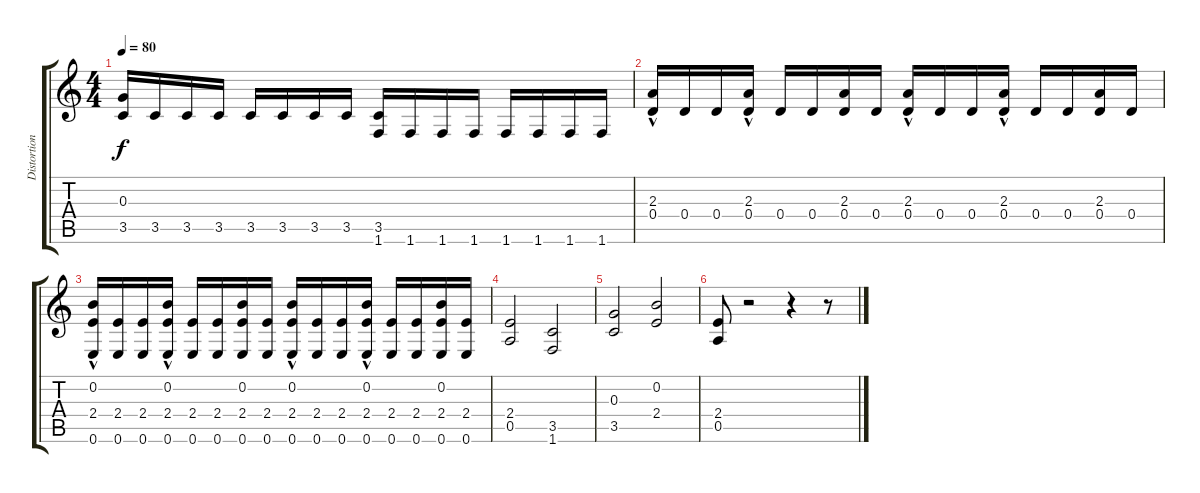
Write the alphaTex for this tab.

\track ("Distortion GTR" "Distortion") {instrument distortionguitar}
\staff {score tabs}
\tuning (E4 B3 G3 D3 A2 E2) {hide}
\ts (4 4)
\tempo 80
\clef g2
\ks c
(0.3 3.5).16{dy f} 3.5.16 3.5.16 3.5.16 3.5.16 3.5.16 3.5.16 3.5.16 (3.5 1.6).16 1.6.16 1.6.16 1.6.16 1.6.16 1.6.16 1.6.16 1.6.16 |
(2.3{hac} 0.4).16 0.4.16 0.4.16 (2.3{hac} 0.4).16 0.4.16 0.4.16 (2.3 0.4).16 0.4.16 (2.3{hac} 0.4).16 0.4.16 0.4.16 (2.3{hac} 0.4).16 0.4.16 0.4.16 (2.3 0.4).16 0.4.16 |
(0.2{hac} 2.4 0.6).16 (2.4 0.6).16 (2.4 0.6).16 (0.2{hac} 2.4 0.6).16 (2.4 0.6).16 (2.4 0.6).16 (0.2 2.4 0.6).16 (2.4 0.6).16 (0.2{hac} 2.4 0.6).16 (2.4 0.6).16 (2.4 0.6).16 (0.2{hac} 2.4 0.6).16 (2.4 0.6).16 (2.4 0.6).16 (0.2 2.4 0.6).16 (2.4 0.6).16 |
(2.4 0.5).2 (3.5 1.6).2 |
(0.3 3.5).2 (0.2 2.4).2 |
(2.4 0.5).8 r.2 r.4 r.8
